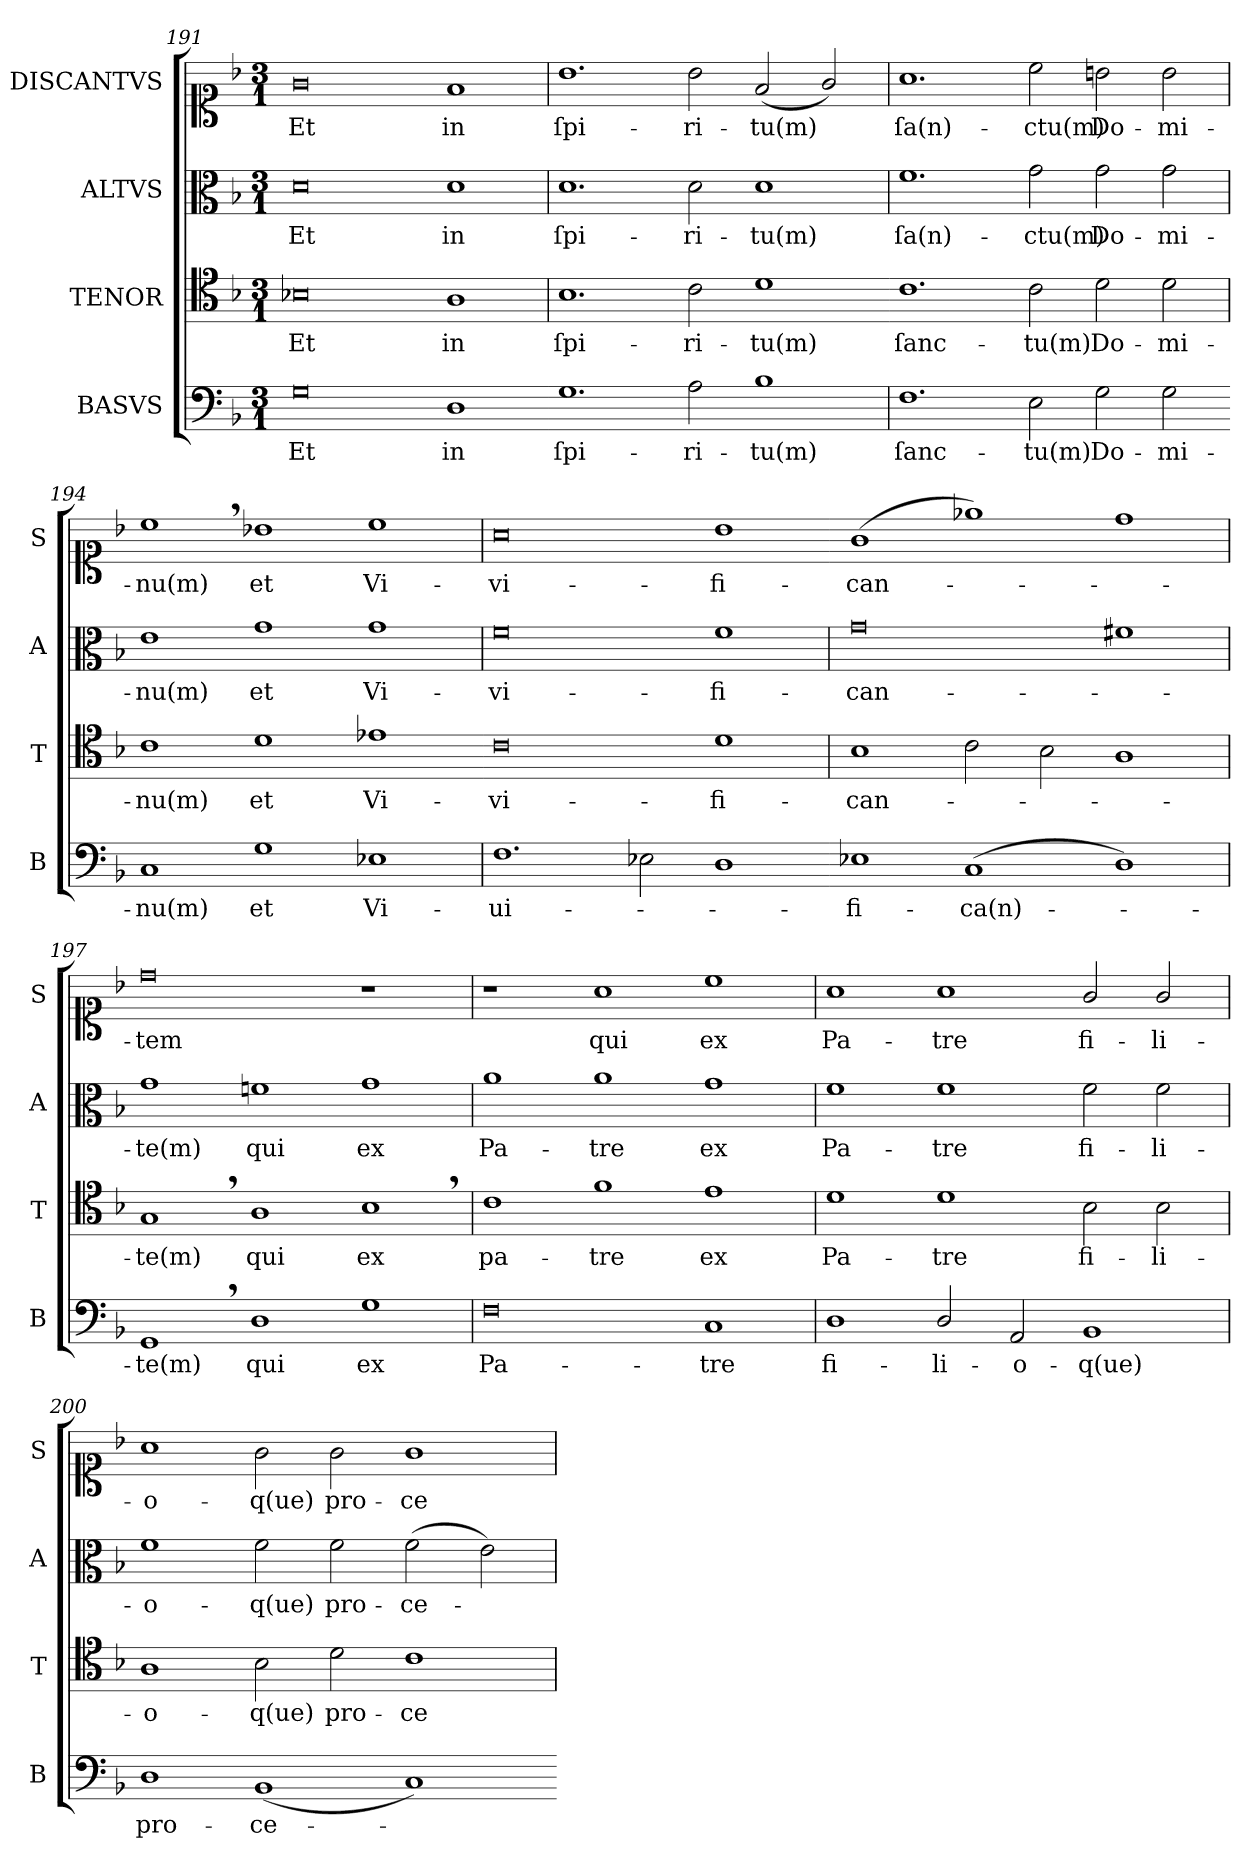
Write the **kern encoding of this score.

**kern	**text	**kern	**text	**kern	**text	**kern	**text
*part4	*part4	*part3	*part3	*part2	*part2	*part1	*part1
*staff4	*staff4	*staff3	*staff3	*staff2	*staff2	*staff1	*staff1
*I"BASVS	*	*I"TENOR	*	*I"ALTVS	*	*I"DISCANTVS	*
*I'B	*	*I'T	*	*I'A	*	*I'S	*
*clefF4	*	*clefC4	*	*clefC3	*	*clefC1	*
*k[b-]	*	*k[b-]	*	*k[b-]	*	*k[b-]	*
*G:dor	*	*G:dor	*	*G:dor	*	*G:dor	*
*M3/1	*	*M3/1	*	*M3/1	*	*M3/1	*
=191	=191	=191	=191	=191	=191	=191	=191
0G	Et	0B-X	Et	0d	Et	0g	Et
1D	in	1A	in	1d	in	1f	in
=192-	=192	=192	=192	=192	=192	=192	=192
1.G	ſpi-	1.B-	ſpi-	1.d	ſpi-	1.b-	ſpi-
2A\	-ri-	2c\	-ri-	2d\	-ri-	2b-\	-ri-
1B-	-tu(m)	1d	-tu(m)	1d	-tu(m)	(2f/	-tu(m)
.	.	.	.	.	.	2g/)	.
=193	=193	=193-	=193	=193	=193	=193	=193
1.F	ſanc-	1.c	ſanc-	1.f	ſa(n)-	1.a	ſa(n)-
2E\	-tu(m)	2c\	-tu(m)	2g\	-ctu(m)	2cc\	-ctu(m)
2G\	Do-	2d\	Do-	2g\	Do-	2bn\	Do-
2G\	-mi-	2d\	-mi-	2g\	-mi-	2b\	-mi-
=194-	=194	=194	=194	=194	=194	=194	=194
1C	-nu(m)	1c	-nu(m)	1e	-nu(m)	1cc,<	-nu(m)
1G	et	1d	et	1g	et	1b-X	et
1E-X	Vi-	1e-X	Vi-	1g	Vi-	1cc	Vi-
=195	=195	=195-	=195	=195	=195	=195	=195
1.F	-ui-	0c	-vi-	0f	-vi-	0a	-vi-
2E-X\	.	.	.	.	.	.	.
1D	.	1d	-fi-	1f	-fi-	1b-	-fi-
=196-	=196-	=196	=196-	=196	=196-	=196-	=196-
1E-X	-fi-	1B-	-can-	0g	-can-	(<1g	-can-
(<1C	-ca(n)-	2c\	.	.	.	1ee-X)	.
.	.	2B-\	.	.	.	.	.
1D)	.	1A	.	1f#X	.	1dd	.
=197	=197	=197	=197	=197	=197	=197	=197
1GG,<	-te(m)	1G,<	-te(m)	1g	-te(m)	0dd	-tem
1D	qui	1A	qui	1fn	qui	.	.
1G	ex	1B-,<	ex	1g	ex	1r	.
=198	=198	=198	=198	=198	=198	=198	=198
0F	Pa-	1c	pa-	1a	Pa-	1r	.
.	.	1f	-tre	1a	-tre	1a	qui
1C	-tre	1e	ex	1g	ex	1cc	ex
=199	=199	=199	=199	=199	=199	=199	=199
1D	fi-	1d	Pa-	1f	Pa-	1a	Pa-
2D/	-li-	1d	-tre	1f	-tre	1a	-tre
2AA/	-o-	.	.	.	.	.	.
1BB-	-q(ue)	2B-\	fi-	2f\	fi-	2g/	fi-
.	.	2B-\	-li-	2f\	-li-	2g/	-li-
=200	=200	=200	=200	=200	=200	=200	=200
1D	pro-	1A	-o-	1f	-o-	1a	-o-
(1BB-	-ce-	2B-\	-q(ue)	2f\	-q(ue)	2g\	-q(ue)
.	.	2d\	pro-	2f\	pro-	2g\	pro-
1C)	.	1c	-ce-	(<2f\	-ce-	1g	-ce-
.	.	.	.	2e\)	.	.	.
=-	=	=	=	=	=	=	=
*-	*-	*-	*-	*-	*-	*-	*-
